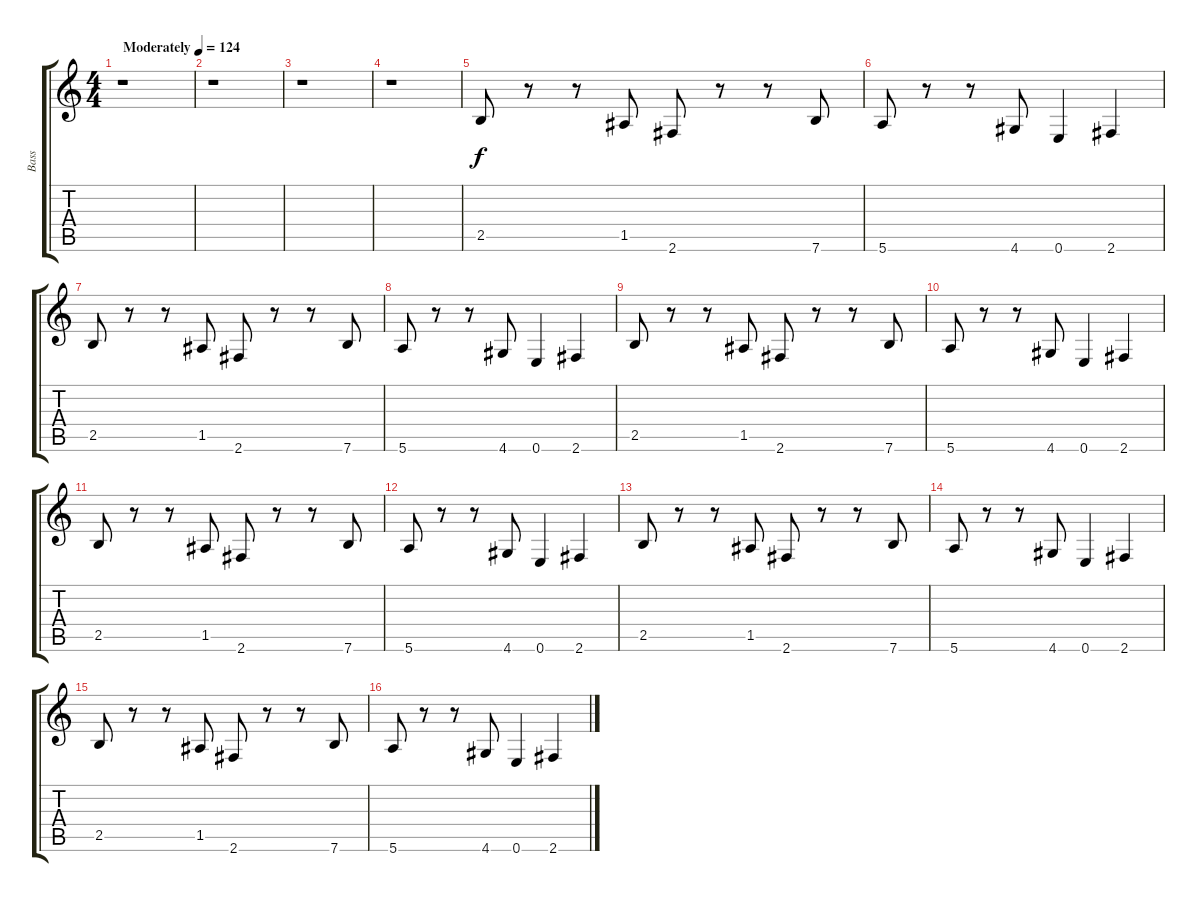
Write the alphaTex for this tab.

\track ("Bass" "Bass") {instrument electricbassfinger}
\staff {score tabs}
\tuning (E4 B3 G3 D3 A2 E2) {hide}
\ts (4 4)
\tempo (124 "Moderately")
\tempo 118
\tempo (124 "Moderately")
\clef g2
\ks c
r.1{dy f instrument electricbassfinger} |
r.1 |
r.1 |
r.1 |
2.5.8 r.8 r.8 1.5.8 2.6.8 r.8 r.8 7.6.8 |
5.6.8 r.8 r.8 4.6.8 0.6.4 2.6.4 |
2.5.8 r.8 r.8 1.5.8 2.6.8 r.8 r.8 7.6.8 |
5.6.8 r.8 r.8 4.6.8 0.6.4 2.6.4 |
2.5.8 r.8 r.8 1.5.8 2.6.8 r.8 r.8 7.6.8 |
5.6.8 r.8 r.8 4.6.8 0.6.4 2.6.4 |
2.5.8 r.8 r.8 1.5.8 2.6.8 r.8 r.8 7.6.8 |
5.6.8 r.8 r.8 4.6.8 0.6.4 2.6.4 |
2.5.8 r.8 r.8 1.5.8 2.6.8 r.8 r.8 7.6.8 |
5.6.8 r.8 r.8 4.6.8 0.6.4 2.6.4 |
2.5.8 r.8 r.8 1.5.8 2.6.8 r.8 r.8 7.6.8 |
5.6.8 r.8 r.8 4.6.8 0.6.4 2.6.4
